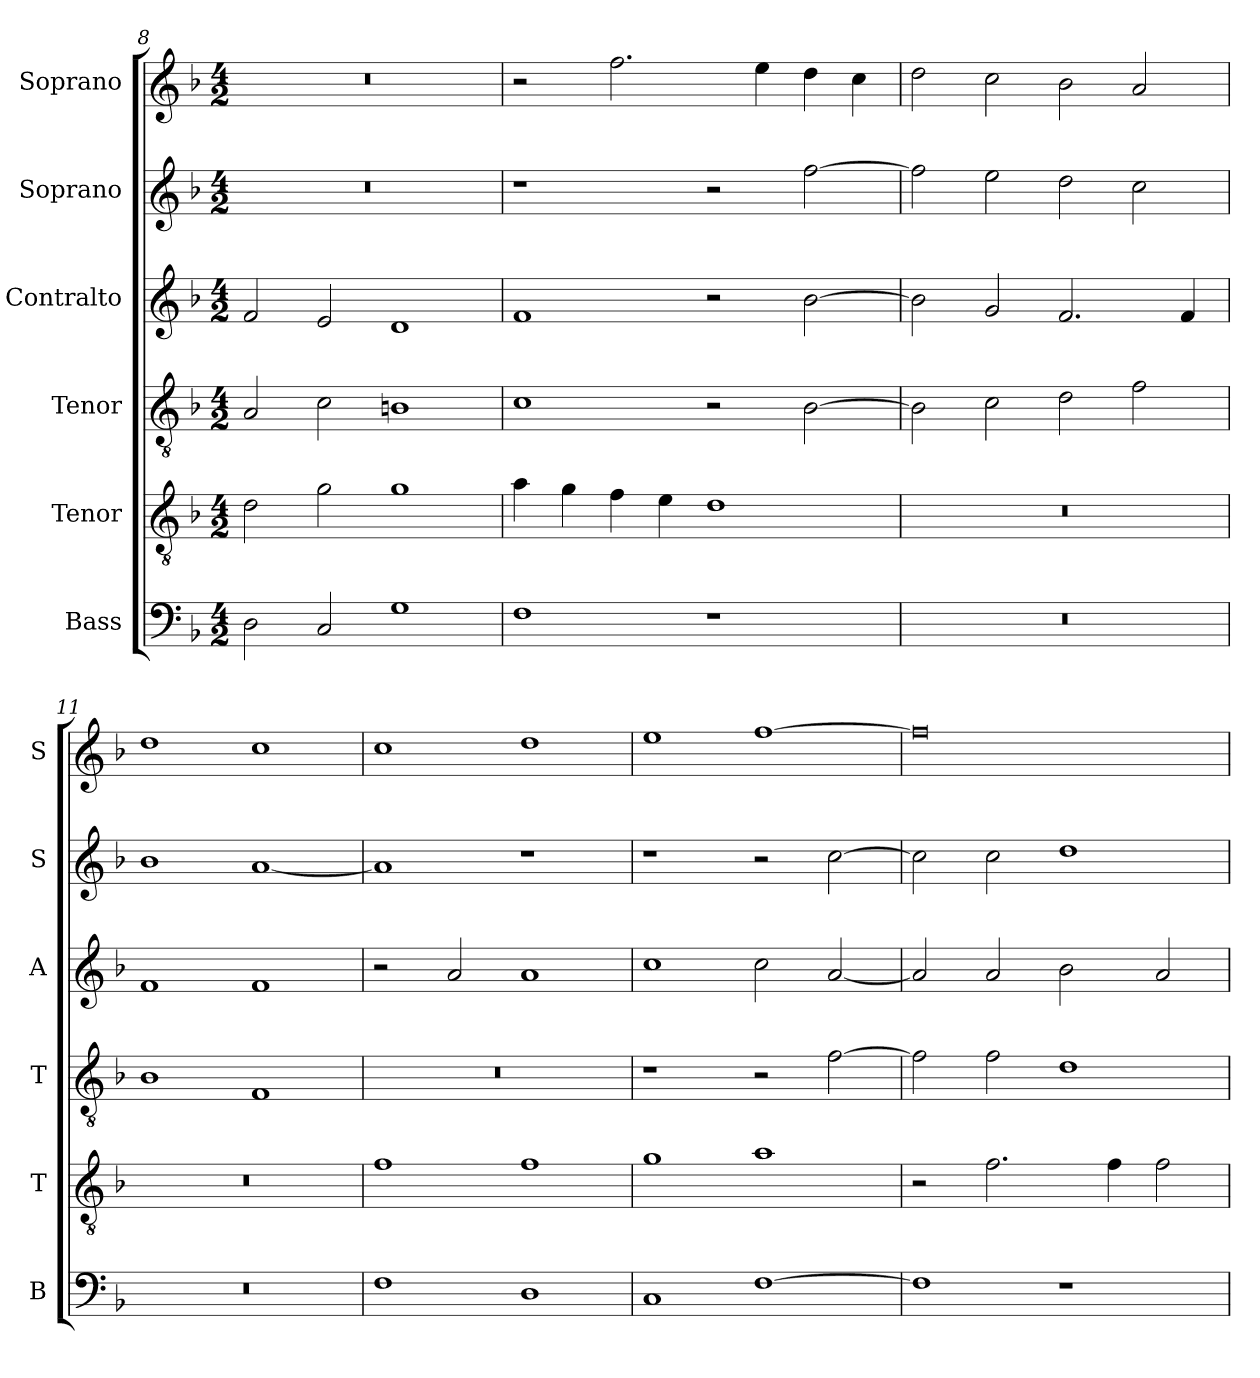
**kern	**kern	**kern	**kern	**kern	**kern
*part6	*part5	*part4	*part3	*part2	*part1
*staff6	*staff5	*staff4	*staff3	*staff2	*staff1
*I"Bass	*I"Tenor	*I"Tenor	*I"Contralto	*I"Soprano	*I"Soprano
*I'B	*I'T	*I'T	*I'A	*I'S	*I'S
*clefF4	*clefGv2	*clefGv2	*clefG2	*clefG2	*clefG2
*k[b-]	*k[b-]	*k[b-]	*k[b-]	*k[b-]	*k[b-]
*F:ion	*F:ion	*F:ion	*F:ion	*F:ion	*F:ion
*M4/2	*M4/2	*M4/2	*M4/2	*M4/2	*M4/2
=8	=8	=8	=8	=8	=8
2D	2d	2A	2f	0r	0r
2C	2g	2c	2e	.	.
1G	1g	1Bn	1d	.	.
=9	=9	=9	=9	=9	=9
1F	4a	1c	1f	1r	2r
.	4g	.	.	.	.
.	4f	.	.	.	2.ff
.	4e	.	.	.	.
1r	1d	2r	2r	2r	.
.	.	.	.	.	4ee
.	.	[2B-	[2b-	[2ff	4dd
.	.	.	.	.	4cc
=10	=10	=10	=10	=10	=10
0r	0r	2B-]	2b-]	2ff]	2dd
.	.	2c	2g	2ee	2cc
.	.	2d	2.f	2dd	2b-
.	.	2f	.	2cc	2a
.	.	.	4f	.	.
=11	=11	=11	=11	=11	=11
0r	0r	1B-	1f	1b-	1dd
.	.	1F	1f	[1a	1cc
=12	=12	=12	=12	=12	=12
1F	1f	0r	2r	1a]	1cc
.	.	.	2a	.	.
1D	1f	.	1a	1r	1dd
=13	=13	=13	=13	=13	=13
1C	1g	1r	1cc	1r	1ee
[1F	1a	2r	2cc	2r	[1ff
.	.	[2f	[2a	[2cc	.
=14	=14	=14	=14	=14	=14
1F]	2r	2f]	2a]	2cc]	0ff]
.	2.f	2f	2a	2cc	.
1r	.	1d	2b-	1dd	.
.	4f	.	.	.	.
.	2f	.	2a	.	.
=	=	=	=	=	=
*-	*-	*-	*-	*-	*-
